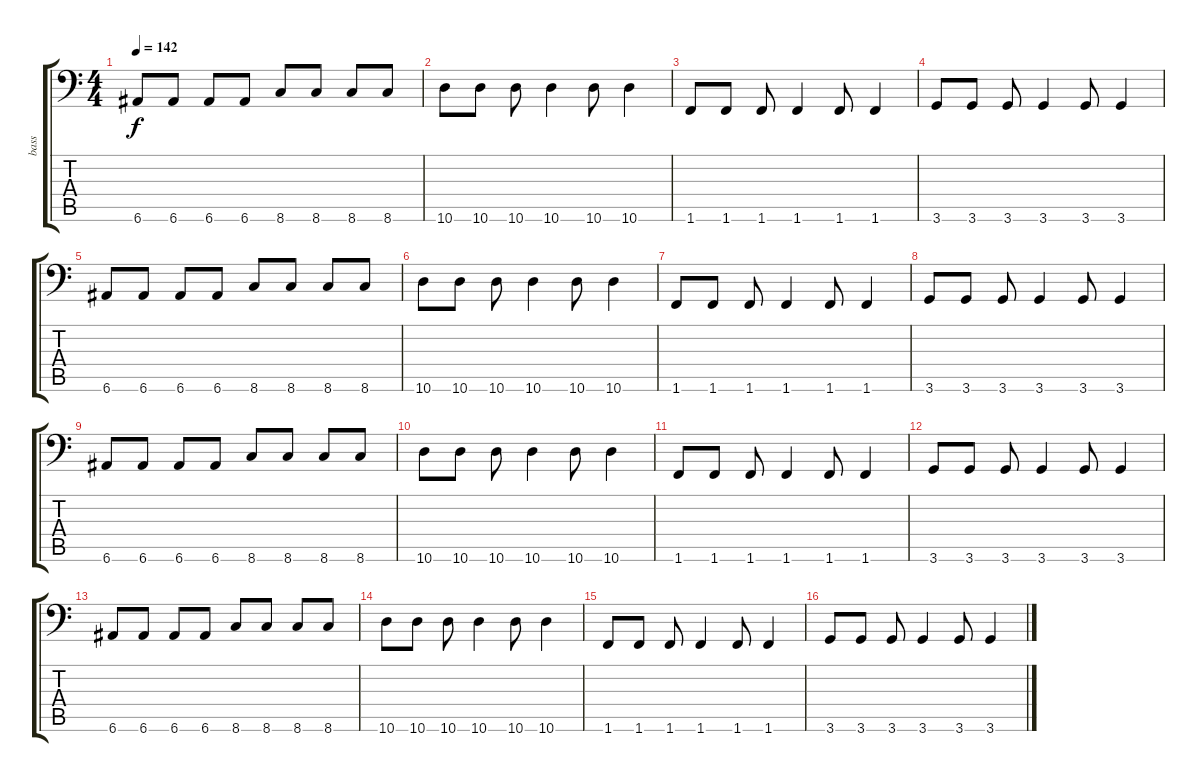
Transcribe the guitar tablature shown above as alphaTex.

\track ("bass" "bass") {instrument electricbasspick}
\staff {score tabs}
\tuning (E3 B2 G2 D2 A1 E1) {hide}
\ts (4 4)
\tempo 142
\clef f4
\ks c
6.6.8{dy f} 6.6.8 6.6.8 6.6.8 8.6.8 8.6.8 8.6.8 8.6.8 |
10.6.8 10.6.8 10.6.8 10.6.4 10.6.8 10.6.4 |
1.6.8 1.6.8 1.6.8 1.6.4 1.6.8 1.6.4 |
3.6.8 3.6.8 3.6.8 3.6.4 3.6.8 3.6.4 |
6.6.8 6.6.8 6.6.8 6.6.8 8.6.8 8.6.8 8.6.8 8.6.8 |
10.6.8 10.6.8 10.6.8 10.6.4 10.6.8 10.6.4 |
1.6.8 1.6.8 1.6.8 1.6.4 1.6.8 1.6.4 |
3.6.8 3.6.8 3.6.8 3.6.4 3.6.8 3.6.4 |
6.6.8 6.6.8 6.6.8 6.6.8 8.6.8 8.6.8 8.6.8 8.6.8 |
10.6.8 10.6.8 10.6.8 10.6.4 10.6.8 10.6.4 |
1.6.8 1.6.8 1.6.8 1.6.4 1.6.8 1.6.4 |
3.6.8 3.6.8 3.6.8 3.6.4 3.6.8 3.6.4 |
6.6.8 6.6.8 6.6.8 6.6.8 8.6.8 8.6.8 8.6.8 8.6.8 |
10.6.8 10.6.8 10.6.8 10.6.4 10.6.8 10.6.4 |
1.6.8 1.6.8 1.6.8 1.6.4 1.6.8 1.6.4 |
3.6.8 3.6.8 3.6.8 3.6.4 3.6.8 3.6.4
